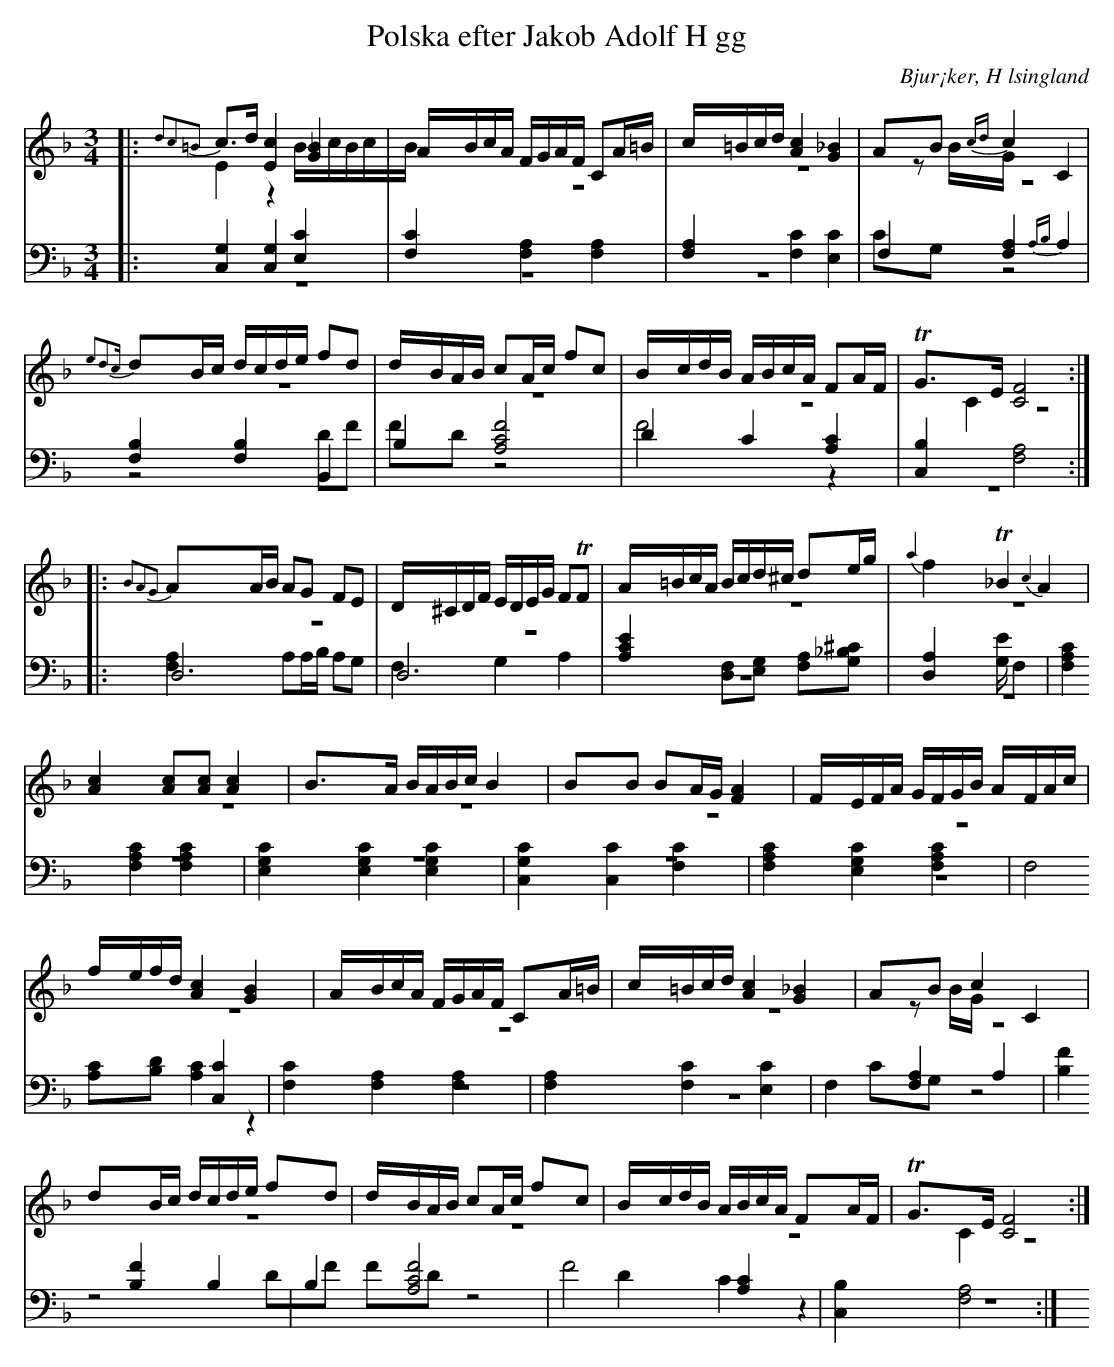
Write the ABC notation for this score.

X:1
T: Polska efter Jakob Adolf H gg
O: Bjur¡ker, H lsingland
M: 3/4
L: 1/16
K: F
V:1
V:2 merge
V:3
V:4 merge
V:1
|: {d2c2=B2}c2>d2 [E4c4] [G4_B4]|ABcA FGAF C2A=B|c=Bcd [A4c4] [G4_B4]|A2B2 {cd}c4 C4 |
{e2d2c}d2Bc dcde f2d2|dBAB c2Ac f2c2|BcdB ABcA F2AF|TG2>E2 [C8F8]:|
|:{B2A2G2}A2AB A2G2 F2E2|D^CDF EDEG F2TF2|A=BcA Bcd^c d2eg|{a2}f4 T_B4 {c2}A4 |
[A4c4] [A2c2][A2c2] [A4c4]|B2>A2 BABc B4|B2B2 B2AG [F4A4]|FEFA GFGB AFAc|
fefd [A4c4] [G4B4]|ABcA FGAF C2A=B|c=Bcd [A4c4] [G4_B4]|A2B2 c4 C4 |
d2Bc dcde f2d2|dBAB c2Ac f2c2|BcdB ABcA F2AF|TG2>E2 [C8F8]:|
V:2
|:E4 z4 B4/5c4/5B4/5c4/5B4/5|z12|z12|z2BG z8 |
z12|z12|z12|C4 z8:|
|:z12|z12|z12|z12 |
z12|z12|z12|z12|
z12|z12|z12|z2BG z8 |
z12|z12|z12|C4 z8:|
V:3 clef=bass
|: [C,4G,4] [C,4G,4] [E,4C4]|[F,4C4] [F,4A,4] [F,4A,4]|[F,4A,4] [F,4C4] [E,4C4]| F,4 [F,4A,4] {A,B,}A,4|
[B,4F,4] [B,4F,4] B,,4|B,4 [A,8C8F8]|D4 C4 [A,4C4]|[C,4B,4] [F,8A,8]:|
|:D,12|D,12|[A,4C4E4] [D,2F,2][E,2G,2] [F,2A,2][^C2G,2_B,2]|
[D,4A,4] [E.4G,4] F,4|[F,4A,4C4] [F,4A,4C4] [F,4A,4C4]|[E,4G,4C4] [E,4G,4C4] [E,4G,4C4]|[C,4G,4C4] [C,4C4] [F,4C4]|
[F,4A,4C4] [E,4G,4C4] [F,4A,4C4]|F,8 [C,4C4]|[F,4C4] [F,4A,4] [F,4A,4]|[F,4A,4] [F,4C4] [E,4C4]|
F,4 [F,4A,4] A,4|[B,4F4] [B,4F4] B,4|B,4 [A,8C8F8]|F8  [A,4C4]|[C,4B,4] [F,8A,8]:|
V:4 clef=bass
|:z12|z12|z12|C2G,2 z8 |
z8 D2F2|F2D2 z8|F8 z4|z12:|
|:[F,4A,4] A,2A,B, A,2G,2|F,4 G,4 A,4|z12|z12 |
z12|z12|z12|z12|
[A,2C2][B,2D2] [A,4C4] z4|z12|z12|C2G,2 z8 |
z8 D2F2|F2D2 z8|D4 C4 z4|z12:|
